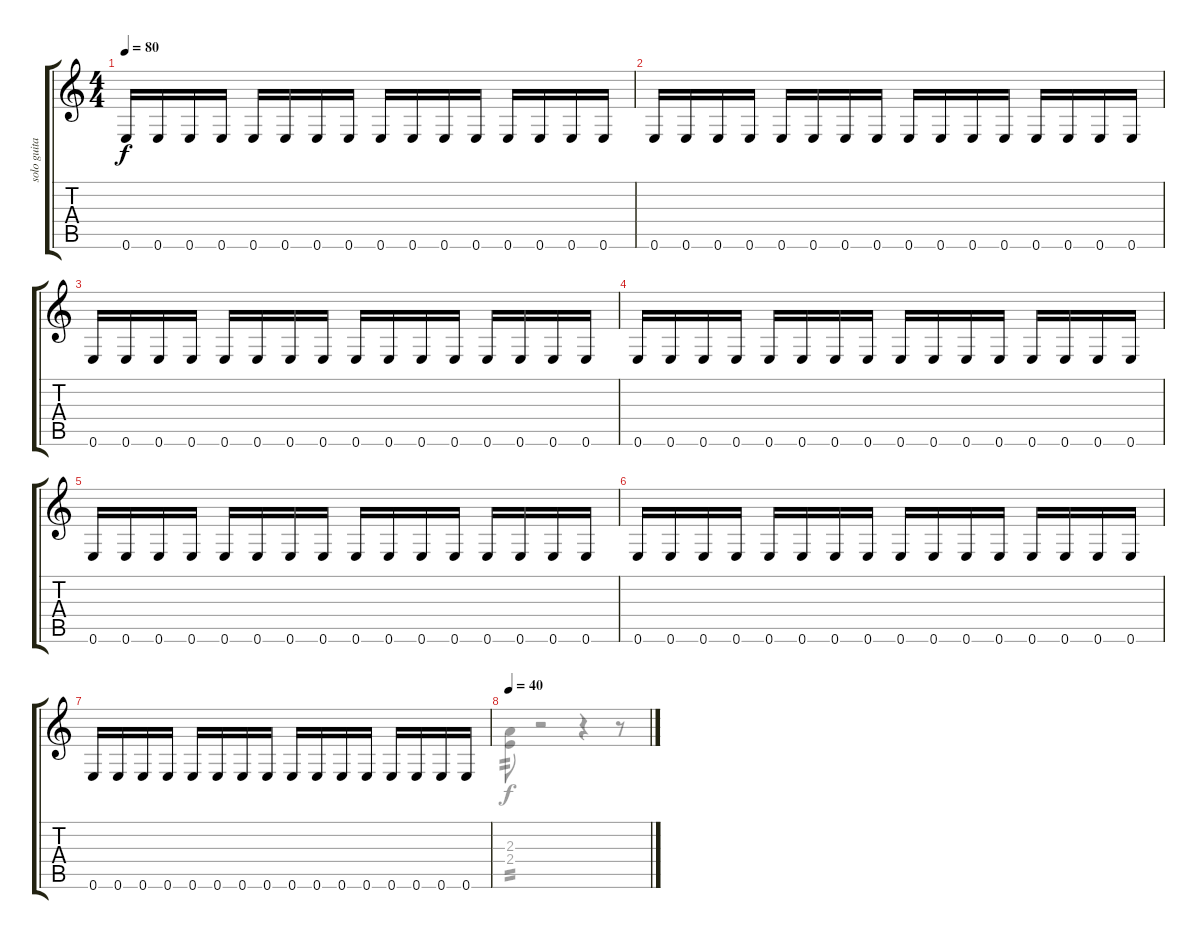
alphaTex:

\track ("solo guitar" "solo guita") {instrument distortionguitar}
\staff {score tabs}
\tuning (E4 B3 G3 D3 A2 E2) {hide}
\voice
\ts (4 4)
\tempo 80
\clef g2
\ks c
0.6.16{dy f} 0.6.16 0.6.16 0.6.16 0.6.16 0.6.16 0.6.16 0.6.16 0.6.16 0.6.16 0.6.16 0.6.16 0.6.16 0.6.16 0.6.16 0.6.16 |
0.6.16 0.6.16 0.6.16 0.6.16 0.6.16 0.6.16 0.6.16 0.6.16 0.6.16 0.6.16 0.6.16 0.6.16 0.6.16 0.6.16 0.6.16 0.6.16 |
0.6.16 0.6.16 0.6.16 0.6.16 0.6.16 0.6.16 0.6.16 0.6.16 0.6.16 0.6.16 0.6.16 0.6.16 0.6.16 0.6.16 0.6.16 0.6.16 |
0.6.16 0.6.16 0.6.16 0.6.16 0.6.16 0.6.16 0.6.16 0.6.16 0.6.16 0.6.16 0.6.16 0.6.16 0.6.16 0.6.16 0.6.16 0.6.16 |
0.6.16 0.6.16 0.6.16 0.6.16 0.6.16 0.6.16 0.6.16 0.6.16 0.6.16 0.6.16 0.6.16 0.6.16 0.6.16 0.6.16 0.6.16 0.6.16 |
0.6.16 0.6.16 0.6.16 0.6.16 0.6.16 0.6.16 0.6.16 0.6.16 0.6.16 0.6.16 0.6.16 0.6.16 0.6.16 0.6.16 0.6.16 0.6.16 |
0.6.16 0.6.16 0.6.16 0.6.16 0.6.16 0.6.16 0.6.16 0.6.16 0.6.16 0.6.16 0.6.16 0.6.16 0.6.16 0.6.16 0.6.16 0.6.16 |
\tempo 40
|
|
\voice
\clef g2
\ottava regular
\simile none
\ks c
|
|
|
|
|
|
|
(2.3 2.4).8{tp 2} r.2 r.4 r.8 |
|
